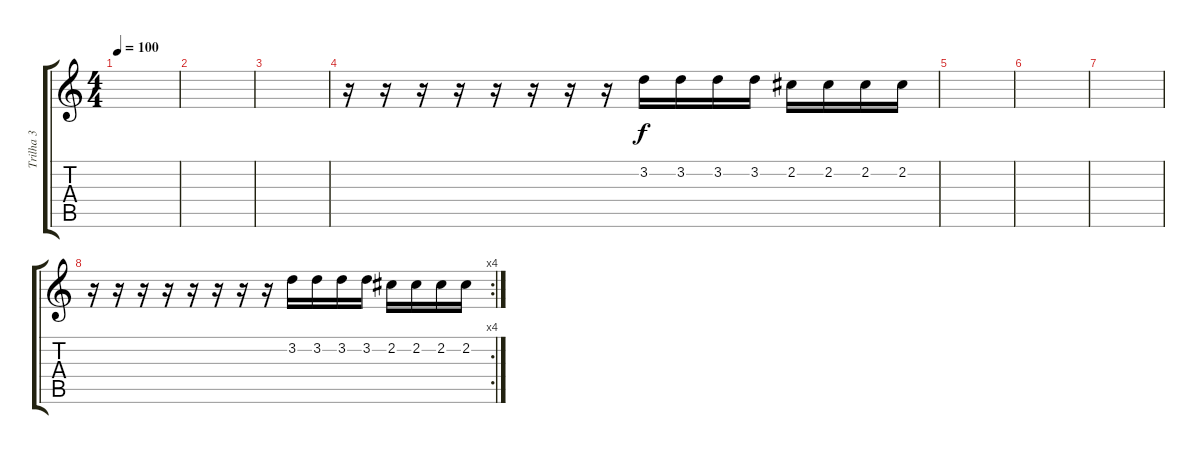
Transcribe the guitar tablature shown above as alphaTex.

\track ("Trilha 3" "Trilha 3") {instrument distortionguitar}
\staff {score tabs}
\tuning (E4 B3 G3 D3 A2 E2) {hide}
\ts (4 4)
\tempo 100
\clef g2
\ks c
|
|
|
r.16 r.16 r.16 r.16 r.16 r.16 r.16 r.16 3.2.16 3.2.16 3.2.16 3.2.16 2.2.16 2.2.16 2.2.16 2.2.16 |
|
|
|
\rc 4
r.16 r.16 r.16 r.16 r.16 r.16 r.16 r.16 3.2.16 3.2.16 3.2.16 3.2.16 2.2.16 2.2.16 2.2.16 2.2.16
